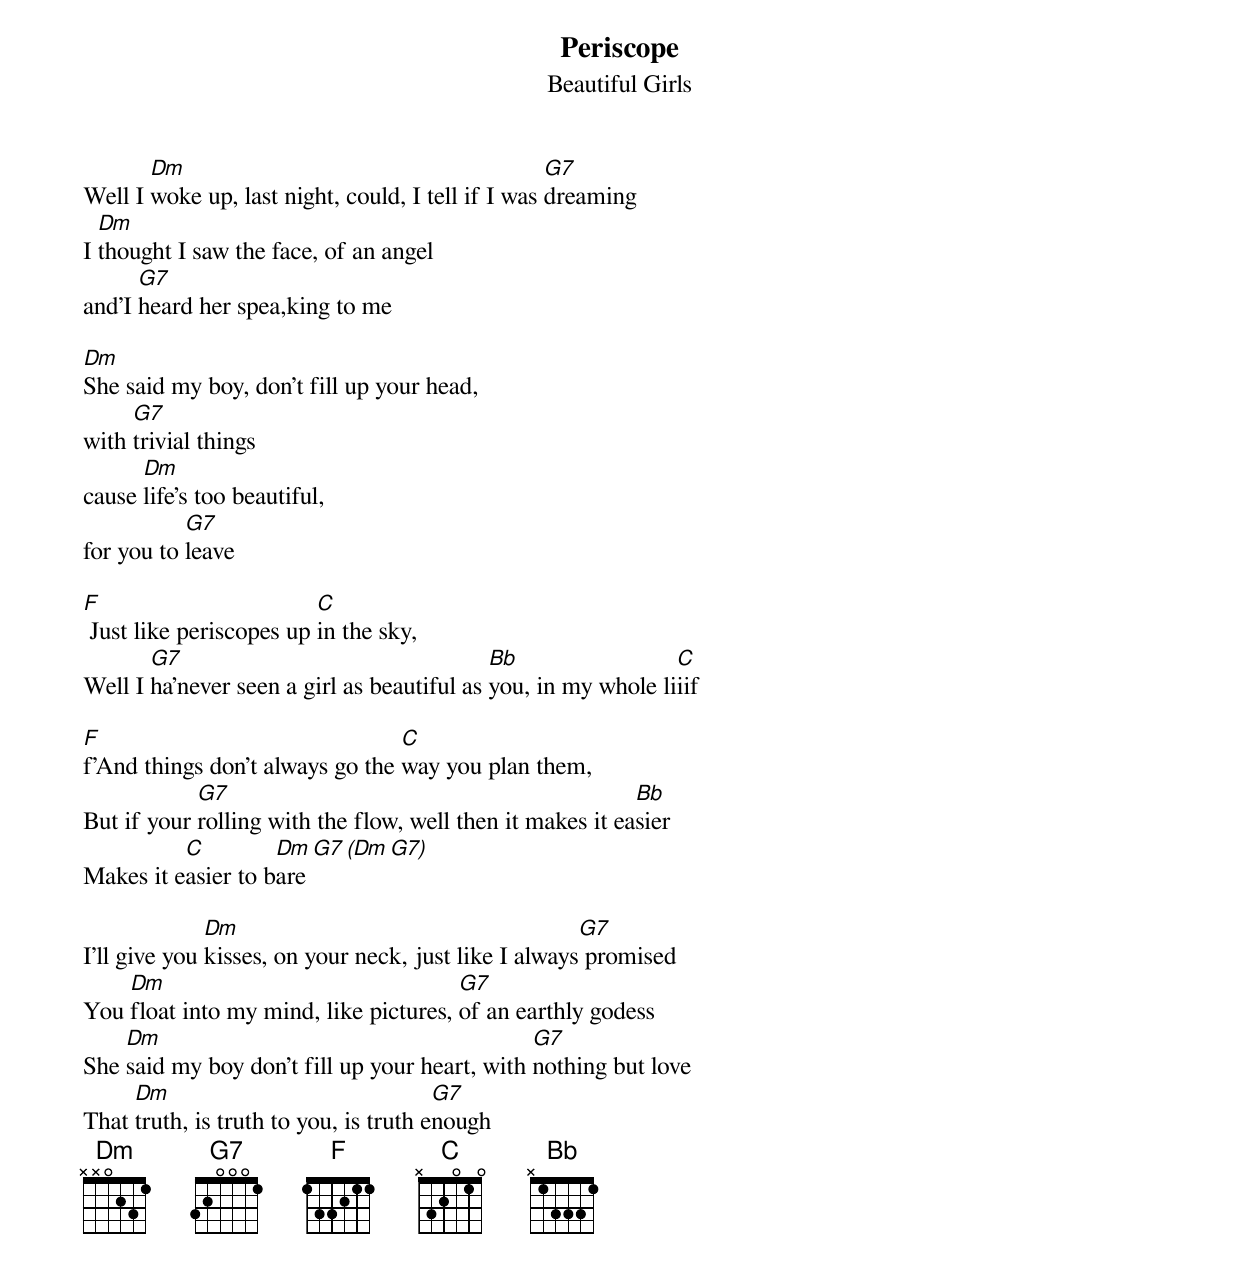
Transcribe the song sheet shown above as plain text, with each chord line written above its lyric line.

Periscope
Beautiful Girls

       Dm                                          G7
Well I woke up, last night, could, I tell if I was dreaming
  Dm
I thought I saw the face, of an angel
      G7
and'I heard her spea,king to me

Dm
She said my boy, don't fill up your head,
     G7
with trivial things
      Dm
cause life's too beautiful,
           G7
for you to leave

F                        C
 Just like periscopes up in the sky,
       G7                                   Bb                 C
Well I ha'never seen a girl as beautiful as you, in my whole liiif

F                                C
f'And things don't always go the way you plan them,
            G7                                             Bb
But if your rolling with the flow, well then it makes it easier
          C         Dm   G7   (Dm   G7)
Makes it easier to bare

              Dm                                      G7
I'll give you kisses, on your neck, just like I always promised
    Dm                                 G7
You float into my mind, like pictures, of an earthly godess
    Dm                                         G7
She said my boy don't fill up your heart, with nothing but love
     Dm                                G7
That truth, is truth to you, is truth enough
